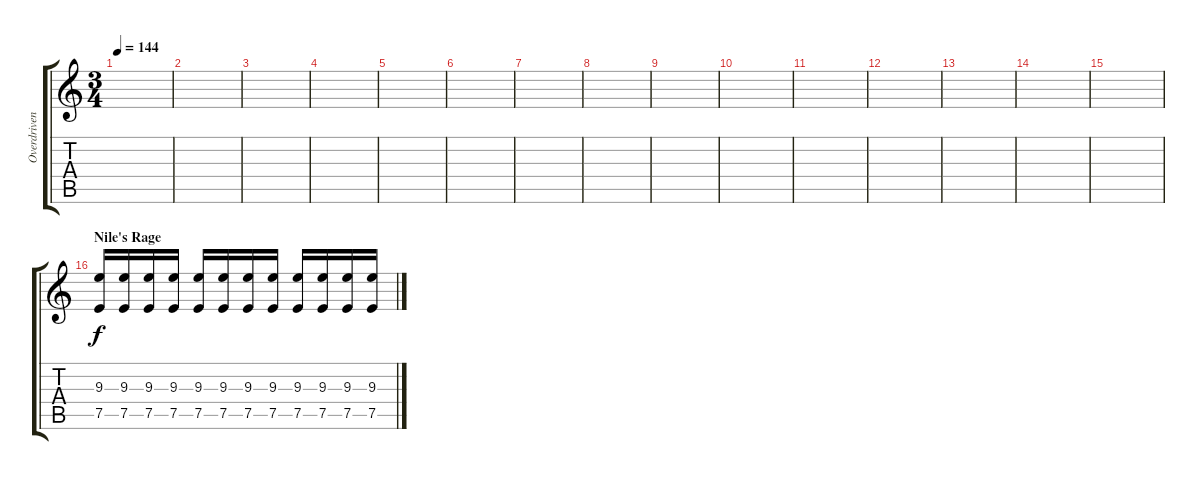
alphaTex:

\track ("Overdriven Guitar" "Overdriven") {instrument overdrivenguitar}
\staff {score tabs}
\tuning (E4 B3 G3 D3 A2 E2) {hide}
\ts (3 4)
\tempo 144
\clef g2
\ks c
|
|
|
|
|
|
|
|
|
|
|
|
|
|
|
\section ("" "Nile's Rage")
(9.3 7.5).16 (9.3 7.5).16 (9.3 7.5).16 (9.3 7.5).16 (9.3 7.5).16 (9.3 7.5).16 (9.3 7.5).16 (9.3 7.5).16 (9.3 7.5).16 (9.3 7.5).16 (9.3 7.5).16 (9.3 7.5).16
